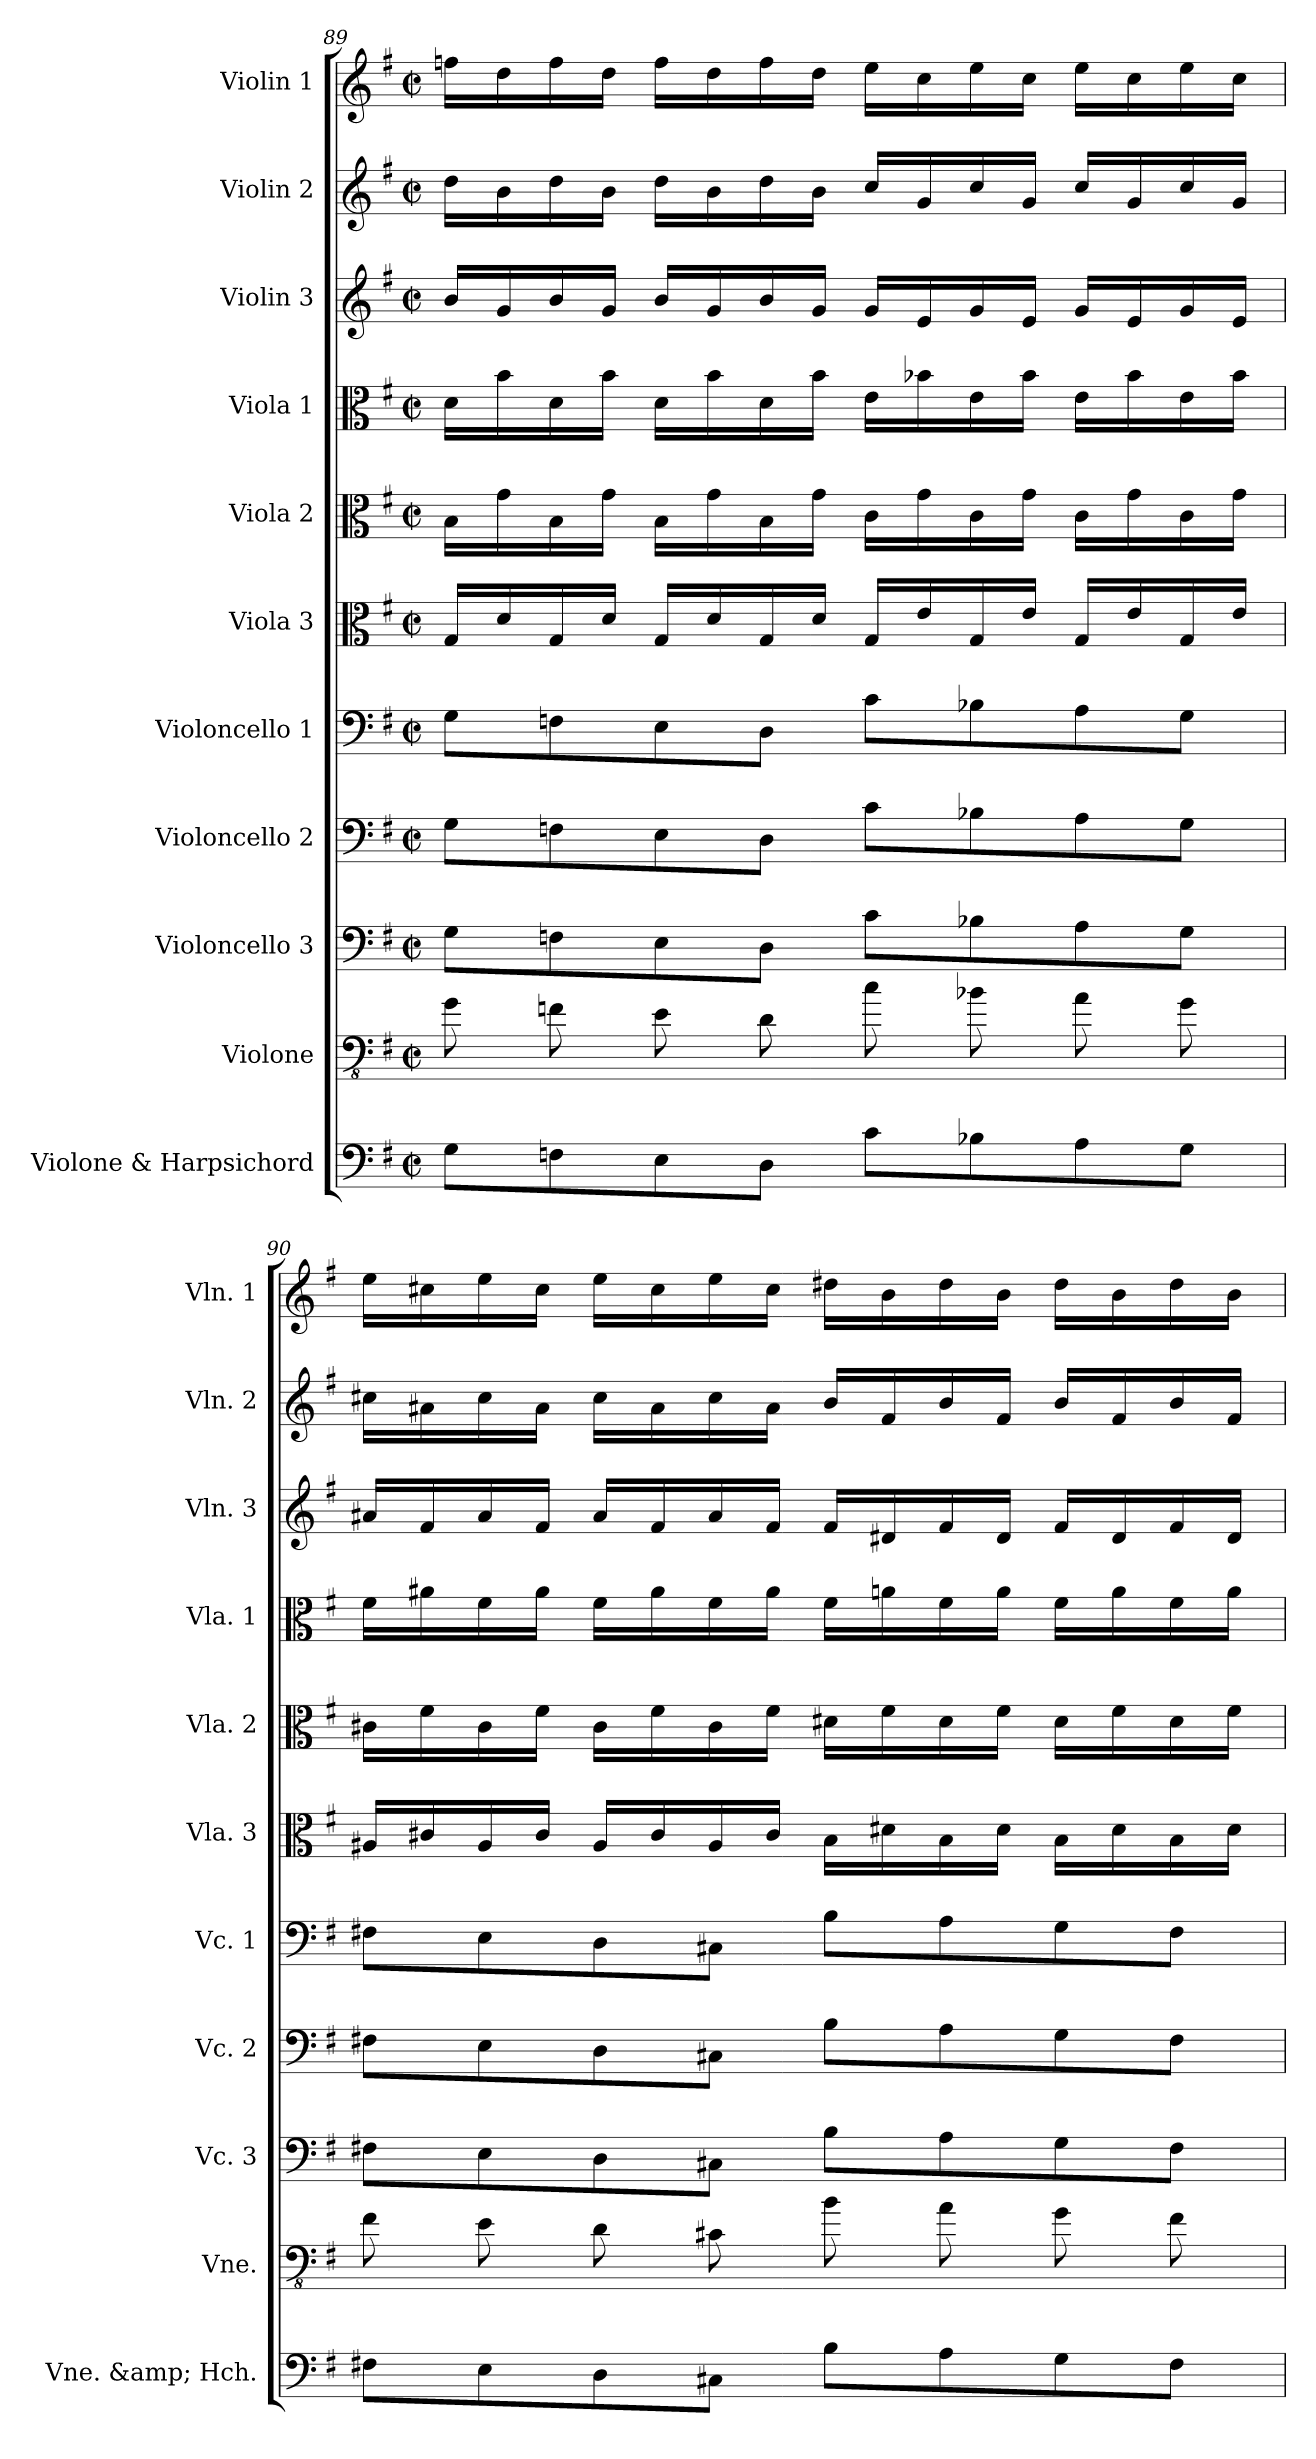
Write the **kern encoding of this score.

**kern	**kern	**kern	**kern	**kern	**kern	**kern	**kern	**kern	**kern	**kern
*part11	*part10	*part9	*part8	*part7	*part6	*part5	*part4	*part3	*part2	*part1
*staff11	*staff10	*staff9	*staff8	*staff7	*staff6	*staff5	*staff4	*staff3	*staff2	*staff1
*I"Violone &amp; Harpsichord	*I"Violone	*I"Violoncello 3	*I"Violoncello 2	*I"Violoncello 1	*I"Viola 3	*I"Viola 2	*I"Viola 1	*I"Violin 3	*I"Violin 2	*I"Violin 1
*I'Vne. &amp; Hch.	*I'Vne.	*I'Vc. 3	*I'Vc. 2	*I'Vc. 1	*I'Vla. 3	*I'Vla. 2	*I'Vla. 1	*I'Vln. 3	*I'Vln. 2	*I'Vln. 1
*clefF4	*clefFv4	*clefF4	*clefF4	*clefF4	*clefC3	*clefC3	*clefC3	*clefG2	*clefG2	*clefG2
*	*ITrd7c12	*	*	*	*	*	*	*	*	*
*k[f#]	*k[f#]	*k[f#]	*k[f#]	*k[f#]	*k[f#]	*k[f#]	*k[f#]	*k[f#]	*k[f#]	*k[f#]
*M4/4	*M4/4	*M4/4	*M4/4	*M4/4	*M4/4	*M4/4	*M4/4	*M4/4	*M4/4	*M4/4
*met(c|)	*met(c|)	*met(c|)	*met(c|)	*met(c|)	*met(c|)	*met(c|)	*met(c|)	*met(c|)	*met(c|)	*met(c|)
=89	=89	=89	=89	=89	=89	=89	=89	=89	=89	=89
8G\L	8GG	8G\L	8G\L	8G\L	16G/LL	16B\LL	16d\LL	16b/LL	16dd\LL	16ffn\LL
.	.	.	.	.	16d/	16g\	16b\	16g/	16b\	16dd\
8Fn\	8FFn	8Fn\	8Fn\	8Fn\	16G/	16B\	16d\	16b/	16dd\	16ff\
.	.	.	.	.	16d/JJ	16g\JJ	16b\JJ	16g/JJ	16b\JJ	16dd\JJ
8E\	8EE	8E\	8E\	8E\	16G/LL	16B\LL	16d\LL	16b/LL	16dd\LL	16ff\LL
.	.	.	.	.	16d/	16g\	16b\	16g/	16b\	16dd\
8D\J	8DD	8D\J	8D\J	8D\J	16G/	16B\	16d\	16b/	16dd\	16ff\
.	.	.	.	.	16d/JJ	16g\JJ	16b\JJ	16g/JJ	16b\JJ	16dd\JJ
8c\L	8C	8c\L	8c\L	8c\L	16G/LL	16c\LL	16e\LL	16g/LL	16cc/LL	16ee\LL
.	.	.	.	.	16e/	16g\	16b-X\	16e/	16g/	16cc\
8B-X\	8BB-X	8B-X\	8B-X\	8B-X\	16G/	16c\	16e\	16g/	16cc/	16ee\
.	.	.	.	.	16e/JJ	16g\JJ	16b-\JJ	16e/JJ	16g/JJ	16cc\JJ
8A\	8AA	8A\	8A\	8A\	16G/LL	16c\LL	16e\LL	16g/LL	16cc/LL	16ee\LL
.	.	.	.	.	16e/	16g\	16b-\	16e/	16g/	16cc\
8G\J	8GG	8G\J	8G\J	8G\J	16G/	16c\	16e\	16g/	16cc/	16ee\
.	.	.	.	.	16e/JJ	16g\JJ	16b-\JJ	16e/JJ	16g/JJ	16cc\JJ
!!LO:LB:g=z
=90	=90	=90	=90	=90	=90	=90	=90	=90	=90	=90
8F#X\L	8FF#	8F#X\L	8F#X\L	8F#X\L	16A#X/LL	16c#X\LL	16f#\LL	16a#X/LL	16cc#X\LL	16ee\LL
.	.	.	.	.	16c#X/	16f#\	16a#X\	16f#/	16a#X\	16cc#X\
8E\	8EE	8E\	8E\	8E\	16A#/	16c#\	16f#\	16a#/	16cc#\	16ee\
.	.	.	.	.	16c#/JJ	16f#\JJ	16a#\JJ	16f#/JJ	16a#\JJ	16cc#\JJ
8D\	8DD	8D\	8D\	8D\	16A#/LL	16c#\LL	16f#\LL	16a#/LL	16cc#\LL	16ee\LL
.	.	.	.	.	16c#/	16f#\	16a#\	16f#/	16a#\	16cc#\
8C#X\J	8CC#X	8C#X\J	8C#X\J	8C#X\J	16A#/	16c#\	16f#\	16a#/	16cc#\	16ee\
.	.	.	.	.	16c#/JJ	16f#\JJ	16a#\JJ	16f#/JJ	16a#\JJ	16cc#\JJ
8B\L	8BB	8B\L	8B\L	8B\L	16B\LL	16d#X\LL	16f#\LL	16f#/LL	16b/LL	16dd#X\LL
.	.	.	.	.	16d#X\	16f#\	16an\	16d#X/	16f#/	16b\
8A\	8AA	8A\	8A\	8A\	16B\	16d#\	16f#\	16f#/	16b/	16dd#\
.	.	.	.	.	16d#\JJ	16f#\JJ	16a\JJ	16d#/JJ	16f#/JJ	16b\JJ
8G\	8GG	8G\	8G\	8G\	16B\LL	16d#\LL	16f#\LL	16f#/LL	16b/LL	16dd#\LL
.	.	.	.	.	16d#\	16f#\	16a\	16d#/	16f#/	16b\
8F#\J	8FF#	8F#\J	8F#\J	8F#\J	16B\	16d#\	16f#\	16f#/	16b/	16dd#\
.	.	.	.	.	16d#\JJ	16f#\JJ	16a\JJ	16d#/JJ	16f#/JJ	16b\JJ
=	=	=	=	=	=	=	=	=	=	=
*-	*-	*-	*-	*-	*-	*-	*-	*-	*-	*-
